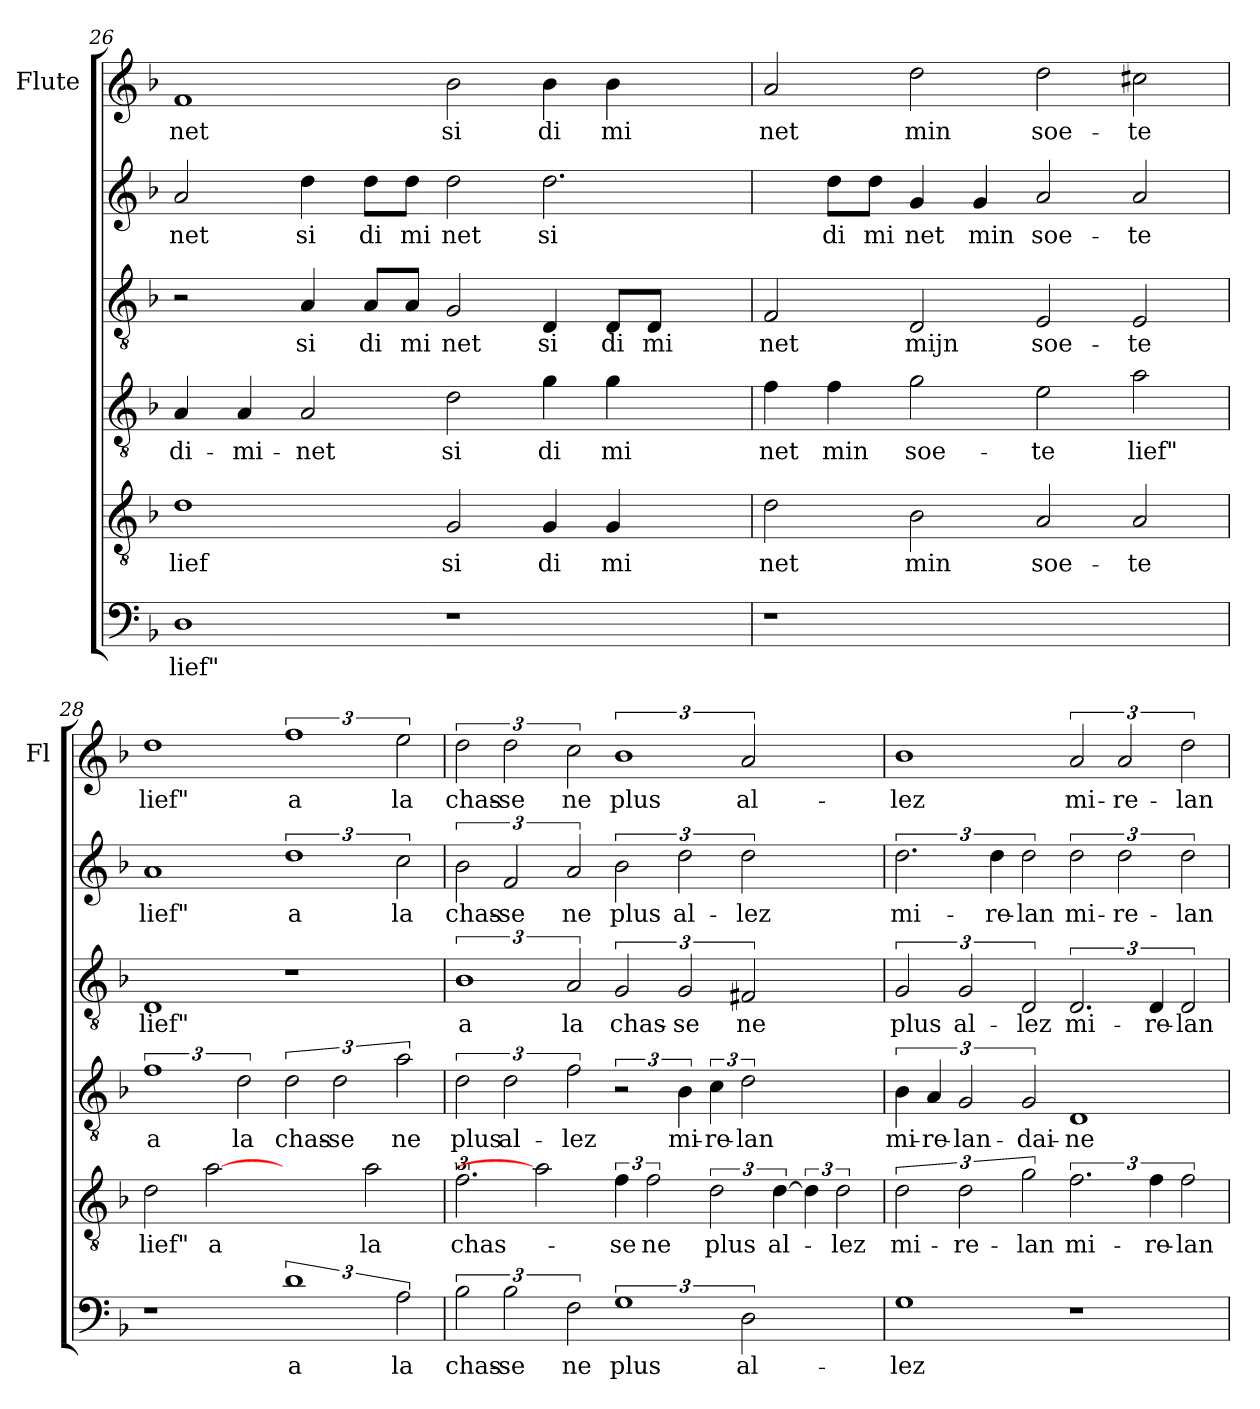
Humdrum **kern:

**kern	**text	**kern	**text	**kern	**text	**kern	**text	**kern	**text	**kern	**text
*part6	*part6	*part5	*part5	*part4	*part4	*part3	*part3	*part2	*part2	*part1	*part1
*staff6	*staff6	*staff5	*staff5	*staff4	*staff4	*staff3	*staff3	*staff2	*staff2	*staff1	*staff1
*	*	*	*	*	*	*	*	*	*	*I"Flute	*
*	*	*	*	*	*	*	*	*	*	*I'Fl	*
*clefF4	*	*clefGv2	*	*clefGv2	*	*clefGv2	*	*clefG2	*	*clefG2	*
*k[b-]	*	*k[b-]	*	*k[b-]	*	*k[b-]	*	*k[b-]	*	*k[b-]	*
*F:	*	*F:	*	*F:	*	*F:	*	*F:	*	*F:	*
=26	=26	=26	=26	=26	=26	=26	=26	=26	=26	=26	=26
!	!LO:LY:b	!	!LO:LY:b	!	!LO:LY:b	!	!	!	!LO:LY:b	!	!LO:LY:b
1D	lief"	1d	lief	4A/	-di-	2r	.	2a/	net	1f	net
!	!	!	!	!	!LO:LY:b	!	!	!	!	!	!
.	.	.	.	4A/	-mi-	.	.	.	.	.	.
!	!	!	!	!	!LO:LY:b	!	!LO:LY:b	!	!LO:LY:b	!	!
.	.	.	.	2A/	-net	4A/	si	4dd\	si	.	.
!	!	!	!	!	!	!	!LO:LY:b	!	!LO:LY:b	!	!
.	.	.	.	.	.	8A/L	di	8dd\L	di	.	.
!	!	!	!	!	!	!	!LO:LY:b	!	!LO:LY:b	!	!
.	.	.	.	.	.	8A/J	mi	8dd\J	mi	.	.
!	!	!	!LO:LY:b	!	!LO:LY:b	!	!LO:LY:b	!	!LO:LY:b	!	!LO:LY:b
1r	.	2G/	si	2d\	si	2G/	net	2dd\	net	2b-\	si
!	!	!	!LO:LY:b	!	!LO:LY:b	!	!LO:LY:b	!	!LO:LY:b	!	!LO:LY:b
.	.	4G/	di	4g\	di	4D/	si	2.dd\	si	4b-\	di
!	!	!	!LO:LY:b	!	!LO:LY:b	!	!LO:LY:b	!	!	!	!LO:LY:b
.	.	4G/	mi	4g\	mi	8D/L	di	.	.	4b-\	mi
!	!	!	!	!	!	!	!LO:LY:b	!	!	!	!
.	.	.	.	.	.	8D/J	mi	.	.	.	.
4ryy	.	4ryy	.	4ryy	.	4ryy	.	.	.	4ryy	.
=27	=27	=27	=27	=27	=27	=27	=27	=27	=27	=27	=27
!	!	!	!LO:LY:b	!	!LO:LY:b	!	!LO:LY:b	!	!	!	!LO:LY:b
1r	.	2d\	net	4f\	net	2F/	net	4dd\yy	.	2a/	net
!	!	!	!	!	!LO:LY:b	!	!	!	!LO:LY:b	!	!
.	.	.	.	4f\	min	.	.	8dd\L	di	.	.
!	!	!	!	!	!	!	!	!	!LO:LY:b	!	!
.	.	.	.	.	.	.	.	8dd\J	mi	.	.
!	!	!	!LO:LY:b	!	!LO:LY:b	!	!LO:LY:b	!	!LO:LY:b	!	!LO:LY:b
.	.	2B-\	min	2g\	soe-	2D/	mijn	4g/	net	2dd\	min
!	!	!	!	!	!	!	!	!	!LO:LY:b	!	!
.	.	.	.	.	.	.	.	4g/	min	.	.
!	!	!	!LO:LY:b	!	!LO:LY:b	!	!LO:LY:b	!	!LO:LY:b	!	!LO:LY:b
1ryy	.	2A/	soe-	2e\	-te	2E/	soe-	2a/	soe-	2dd\	soe-
!	!	!	!LO:LY:b	!	!LO:LY:b	!	!LO:LY:b	!	!LO:LY:b	!	!LO:LY:b
.	.	2A/	-te	2a\	lief"	2E/	-te	2a/	-te	2cc#X\	-te
!!LO:LB:g=z
=28	=28	=28	=28	=28	=28	=28	=28	=28	=28	=28	=28
!	!	!	!LO:LY:b	!	!LO:LY:b	!	!LO:LY:b	!	!LO:LY:b	!	!LO:LY:b
1r	.	2d\	lief"	3%2f	a	1D	lief"	1a	lief"	1dd	lief"
!	!	!	!LO:LY:b	!	!	!	!	!	!	!	!
.	.	[2a	a	.	.	.	.	.	.	.	.
!	!	!	!	!	!LO:LY:b	!	!	!	!	!	!
.	.	.	.	3d\	la	.	.	.	.	.	.
!	!LO:LY:b	!	!	!	!LO:LY:b	!	!	!	!LO:LY:b	!	!LO:LY:b
3%2d	a	2ryy	.	3d\	chas-	1r	.	3%2dd	a	3%2ff	a
!	!	!	!	!	!LO:LY:b	!	!	!	!	!	!
.	.	.	.	3d\	-se	.	.	.	.	.	.
!	!	!	!LO:LY:b	!	!	!	!	!	!	!	!
.	.	2a\	la	.	.	.	.	.	.	.	.
!	!LO:LY:b	!	!	!	!LO:LY:b	!	!	!	!LO:LY:b	!	!LO:LY:b
3A\	la	.	.	3a\	ne	.	.	3cc\	la	3ee\	la
=29	=29	=29	=29	=29	=29	=29	=29	=29	=29	=29	=29
!	!LO:LY:b	!	!LO:LY:b	!	!LO:LY:b	!	!LO:LY:b	!	!LO:LY:b	!	!LO:LY:b
3B-\	chas-	3.f\	chas-	3d\	plus	3%2B-	a	3b-\	chas-	3dd\	chas-
!	!LO:LY:b	!	!	!	!LO:LY:b	!	!	!	!LO:LY:b	!	!LO:LY:b
3B-\	-se	.	.	3d\	al-	.	.	3f/	-se	3dd\	-se
.	.	2a]	.	.	.	.	.	.	.	.	.
!	!LO:LY:b	!	!	!	!LO:LY:b	!	!LO:LY:b	!	!LO:LY:b	!	!LO:LY:b
3F\	ne	.	.	3f\	-lez	3A/	la	3a/	ne	3cc\	ne
!	!LO:LY:b	!	!LO:LY:b	!	!	!	!LO:LY:b	!	!LO:LY:b	!	!LO:LY:b
3%2G	plus	6f\	-se	3r	.	3G/	chas-	3b-\	plus	3%2b-	plus
!	!	!	!LO:LY:b	!	!	!	!	!	!	!	!
.	.	3f\	ne	.	.	.	.	.	.	.	.
!	!	!	!	!	!LO:LY:b	!	!LO:LY:b	!	!LO:LY:b	!	!
.	.	.	.	6B-\	mi-	3G/	-se	3dd\	al-	.	.
!	!	!	!LO:LY:b	!	!LO:LY:b	!	!	!	!	!	!
.	.	3d\	plus	6c\	-re-	.	.	.	.	.	.
!	!LO:LY:b	!	!	!	!LO:LY:b	!	!LO:LY:b	!	!LO:LY:b	!	!LO:LY:b
3D\	al-	.	.	3d\	-lan	3F#X/	ne	3dd\	-lez	3a/	al-
!	!	!	!LO:LY:b	!	!	!	!	!	!	!	!
.	.	[6d\	al-	.	.	.	.	.	.	.	.
2ryy	.	6d\]	.	2ryy	.	2ryy	.	2ryy	.	2ryy	.
!	!	!	!LO:LY:b	!	!	!	!	!	!	!	!
.	.	3d\	-lez	.	.	.	.	.	.	.	.
=30	=30	=30	=30	=30	=30	=30	=30	=30	=30	=30	=30
!	!LO:LY:b	!	!LO:LY:b	!	!LO:LY:b	!	!LO:LY:b	!	!LO:LY:b	!	!LO:LY:b
1G	-lez	3d\	mi-	6B-\	mi-	3G/	plus	3.dd\	mi-	1b-	-lez
!	!	!	!	!	!LO:LY:b	!	!	!	!	!	!
.	.	.	.	6A/	-re-	.	.	.	.	.	.
!	!	!	!LO:LY:b	!	!LO:LY:b	!	!LO:LY:b	!	!	!	!
.	.	3d\	-re-	3G/	-lan-	3G/	al-	.	.	.	.
!	!	!	!	!	!	!	!	!	!LO:LY:b	!	!
.	.	.	.	.	.	.	.	6dd\	-re-	.	.
!	!	!	!LO:LY:b	!	!LO:LY:b	!	!LO:LY:b	!	!LO:LY:b	!	!
.	.	3g\	-lan	3G/	-dai-	3D/	-lez	3dd\	-lan	.	.
!	!	!	!LO:LY:b	!	!LO:LY:b	!	!LO:LY:b	!	!LO:LY:b	!	!LO:LY:b
1r	.	3.f\	mi-	1D	-ne	3.D/	mi-	3dd\	mi-	3a/	mi-
!	!	!	!	!	!	!	!	!	!LO:LY:b	!	!LO:LY:b
.	.	.	.	.	.	.	.	3dd\	-re-	3a/	-re-
!	!	!	!LO:LY:b	!	!	!	!LO:LY:b	!	!	!	!
.	.	6f\	-re-	.	.	6D/	-re-	.	.	.	.
!	!	!	!LO:LY:b	!	!	!	!LO:LY:b	!	!LO:LY:b	!	!LO:LY:b
.	.	3f\	-lan	.	.	3D/	-lan	3dd\	-lan-	3dd\	-lan
=	=	=	=	=	=	=	=	=	=	=	=
*-	*-	*-	*-	*-	*-	*-	*-	*-	*-	*-	*-
